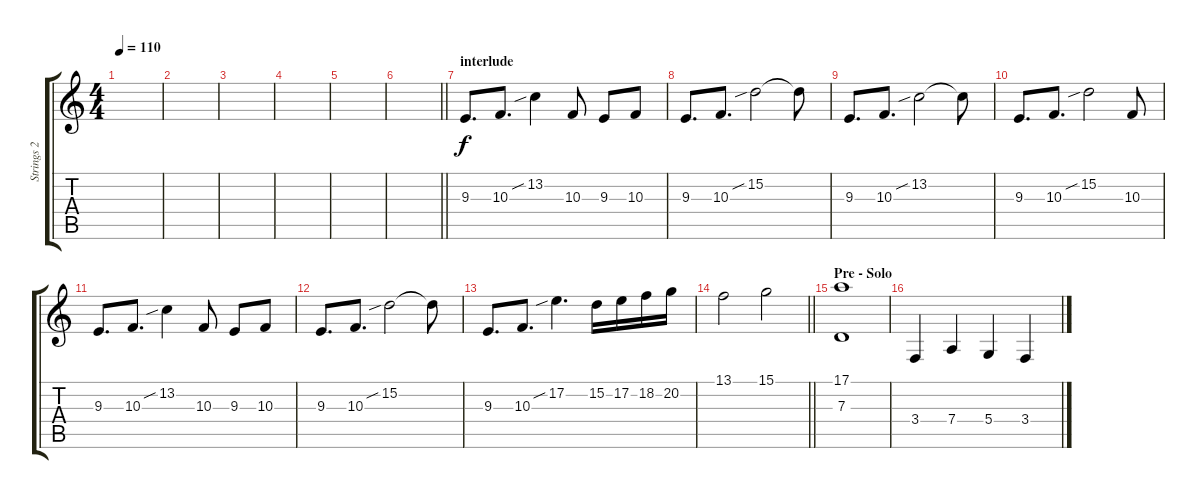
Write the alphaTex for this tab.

\track ("Strings 2" "Strings 2") {instrument stringensemble1}
\staff {score tabs}
\tuning (E4 B3 G3 D3 A2 D2) {hide}
\ts (4 4)
\tempo 110
\clef g2
\ks c
|
|
|
|
|
\barLineRight lightlight
|
\section ("" "interlude")
9.3.8{d} 10.3.8{d} 13.2{sib}.4 10.3.8 9.3.8 10.3.8 |
9.3.8{d} 10.3.8{d} 15.2{sib}.2 15.2{t}.8 |
9.3.8{d} 10.3.8{d} 13.2{sib}.2 13.2{t}.8 |
9.3.8{d} 10.3.8{d} 15.2{sib}.2 10.3.8 |
9.3.8{d} 10.3.8{d} 13.2{sib}.4 10.3.8 9.3.8 10.3.8 |
9.3.8{d} 10.3.8{d} 15.2{sib}.2 15.2{t}.8 |
9.3.8{d} 10.3.8{d} 17.2{sib}.4{d} 15.2.16 17.2.16 18.2.16 20.2.16 |
\barLineRight lightlight
13.1.2 15.1.2 |
\section ("" "Pre - Solo ")
(17.1 7.3).1 |
3.4.4 7.4.4 5.4.4 3.4.4
